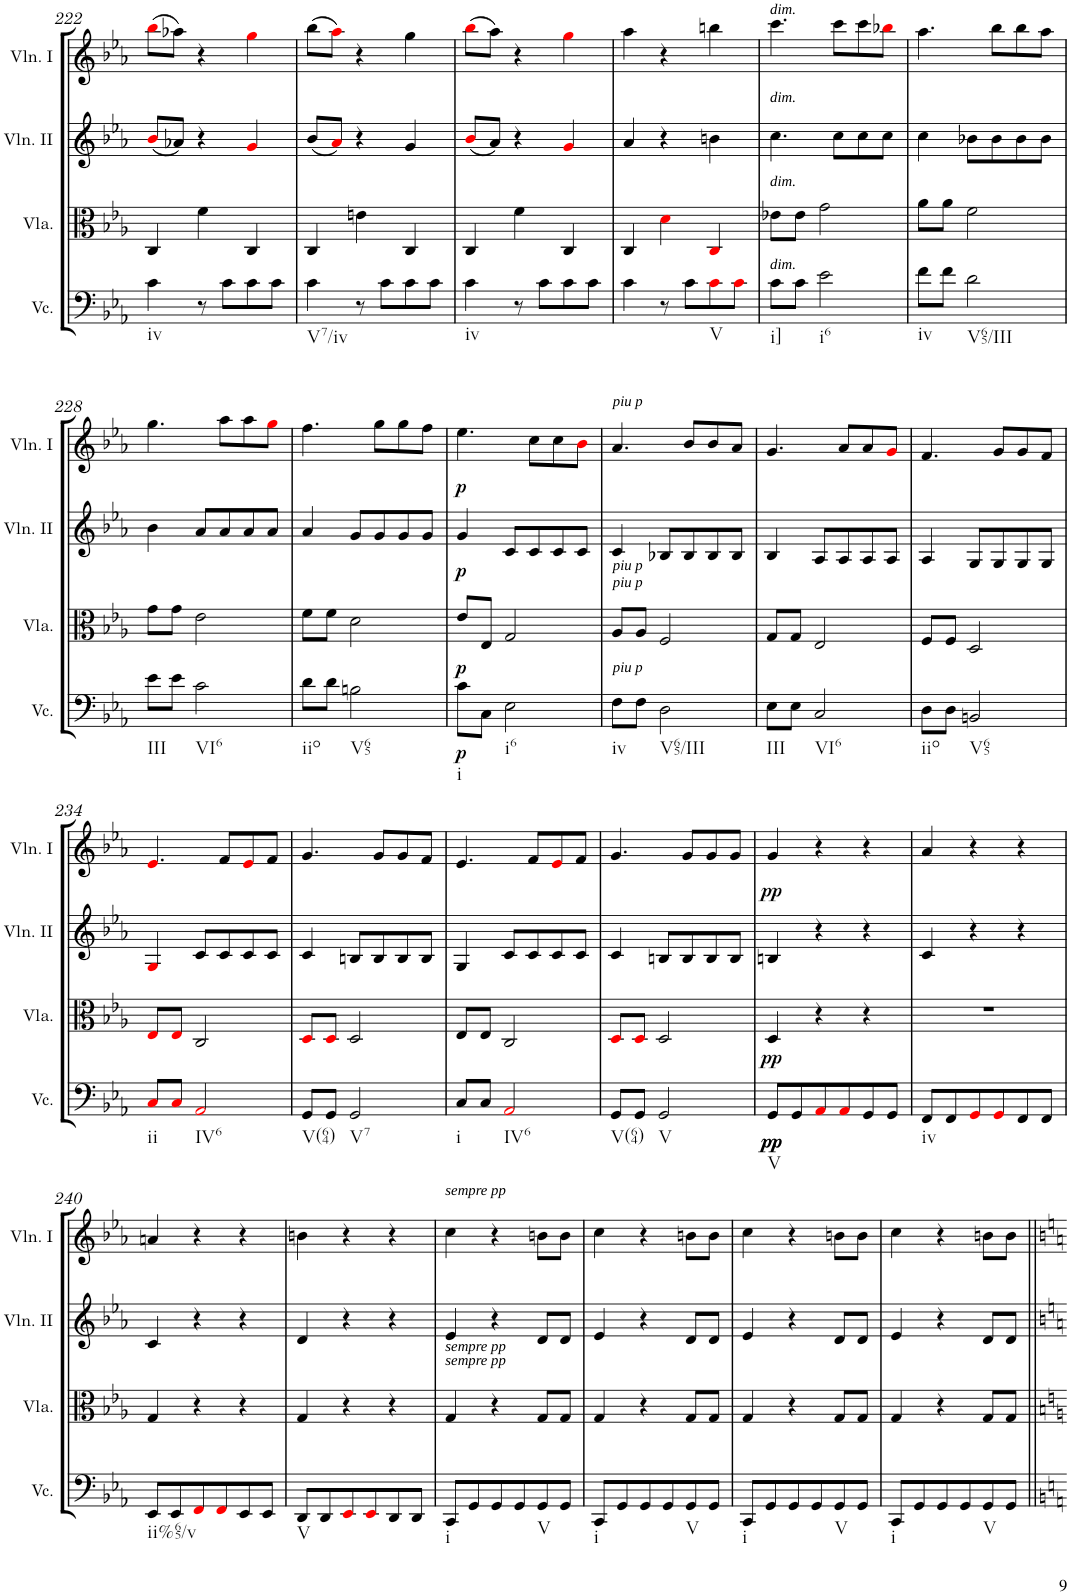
**kern	**dynam	**kern	**dynam	**kern	**dynam	**kern	**dynam
*part4	*part4	*part3	*part3	*part2	*part2	*part1	*part1
*staff4	*staff4	*staff3	*staff3	*staff2	*staff2	*staff1	*staff1
*I"Violoncello	*	*I"Viola	*	*I"Violin II	*	*I"Violin I	*
*I'Vc.	*	*I'Vla.	*	*I'Vln. II	*	*I'Vln. I	*
!!LO:PB:g=z
*clefF4	*	*clefC3	*	*clefG2	*	*clefG2	*
*k[b-e-a-]	*	*k[b-e-a-]	*	*k[b-e-a-]	*	*k[b-e-a-]	*
*c:	*	*c:	*	*c:	*	*c:	*
*M3/4	*	*M3/4	*	*M3/4	*	*M3/4	*
=222	=222	=222	=222	=222	=222	=222	=222
!LO:TX:b:t=iv	!	!	!	!	!	!	!
4c\	.	4C/	.	(8b-i/L	.	(8bb-i\L	.
.	.	.	.	8a-X/J)	.	8aa-X\J)	.
8r	.	4f\	.	4r	.	4r	.
8c\L	.	.	.	.	.	.	.
8c\	.	4C/	.	4gi/	.	4ggi\	.
8c\J	.	.	.	.	.	.	.
=223	=223	=223	=223	=223	=223	=223	=223
!LO:TX:b:t=V7/iv	!	!	!	!	!	!	!
4c\	.	4C/	.	(8b-/L	.	(8bb-\L	.
.	.	.	.	8a-i/J)	.	8aa-i\J)	.
8r	.	4en\	.	4r	.	4r	.
8c\L	.	.	.	.	.	.	.
8c\	.	4C/	.	4g/	.	4gg\	.
8c\J	.	.	.	.	.	.	.
=224	=224	=224	=224	=224	=224	=224	=224
!LO:TX:b:t=iv	!	!	!	!	!	!	!
4c\	.	4C/	.	(8b-i/L	.	(8bb-i\L	.
.	.	.	.	8a-/J)	.	8aa-\J)	.
8r	.	4f\	.	4r	.	4r	.
8c\L	.	.	.	.	.	.	.
8c\	.	4C/	.	4gi/	.	4ggi\	.
8c\J	.	.	.	.	.	.	.
=225	=225	=225	=225	=225	=225	=225	=225
4c\	.	4C/	.	4a-/	.	4aa-\	.
8r	.	4di\	.	4r	.	4r	.
8c\L	.	.	.	.	.	.	.
!LO:TX:b:t=V	!	!	!	!	!	!	!
8ci\	.	4Ci/	.	4bn\	.	4bbn\	.
8ci\J	.	.	.	.	.	.	.
=226	=226	=226	=226	=226	=226	=226	=226
!	!	!	!	!	!	!LO:TX:a:i:t=dim.	!
!	!	!	!	!LO:TX:a:i:t=dim.	!	!	!
!	!	!LO:TX:a:i:t=dim.	!	!	!	!	!
!LO:TX:a:i:t=dim.	!	!	!	!	!	!	!
!LO:TX:b:t=i]	!	!	!	!	!	!	!
8c\L	.	8e-X\L	.	4.cc\	.	4.ccc\	.
8c\J	.	8e-\J	.	.	.	.	.
!LO:TX:b:t=i6	!	!	!	!	!	!	!
2e-\	.	2g\	.	.	.	.	.
.	.	.	.	8cc\L	.	8ccc\L	.
.	.	.	.	8cc\	.	8ccc\	.
.	.	.	.	8cc\J	.	8bb-Xi\J	.
=227	=227	=227	=227	=227	=227	=227	=227
!LO:TX:b:t=iv	!	!	!	!	!	!	!
8f\L	.	8a-\L	.	4cc\	.	4.aa-\	.
8f\J	.	8a-\J	.	.	.	.	.
!LO:TX:b:t=V65/III	!	!	!	!	!	!	!
2d\	.	2f\	.	8b-X\L	.	.	.
.	.	.	.	8b-\	.	8bb-\L	.
.	.	.	.	8b-\	.	8bb-\	.
.	.	.	.	8b-\J	.	8aa-\J	.
!!LO:LB:g=z
=228	=228	=228	=228	=228	=228	=228	=228
!LO:TX:b:t=III	!	!	!	!	!	!	!
8e-\L	.	8g\L	.	4b-\	.	4.gg\	.
8e-\J	.	8g\J	.	.	.	.	.
!LO:TX:b:t=VI6	!	!	!	!	!	!	!
2c\	.	2e-\	.	8a-/L	.	.	.
.	.	.	.	8a-/	.	8aa-\L	.
.	.	.	.	8a-/	.	8aa-\	.
.	.	.	.	8a-/J	.	8ggi\J	.
=229	=229	=229	=229	=229	=229	=229	=229
!LO:TX:b:t=iio	!	!	!	!	!	!	!
8d\L	.	8f\L	.	4a-/	.	4.ff\	.
8d\J	.	8f\J	.	.	.	.	.
!LO:TX:b:t=V65	!	!	!	!	!	!	!
2Bn\	.	2d\	.	8g/L	.	.	.
.	.	.	.	8g/	.	8gg\L	.
.	.	.	.	8g/	.	8gg\	.
.	.	.	.	8g/J	.	8ff\J	.
=230	=230	=230	=230	=230	=230	=230	=230
!LO:TX:b:t=i	!	!	!	!	!	!	!
!	!LO:DY:b	!	!LO:DY:b	!	!LO:DY:b	!	!LO:DY:b
8c\L	p	8e-/L	p	4g/	p	4.ee-\	p
8C\J	.	8E-/J	.	.	.	.	.
!LO:TX:b:t=i6	!	!	!	!	!	!	!
2E-\	.	2G/	.	8c/L	.	.	.
.	.	.	.	8c/	.	8cc\L	.
.	.	.	.	8c/	.	8cc\	.
.	.	.	.	8c/J	.	8b-i\J	.
=231	=231	=231	=231	=231	=231	=231	=231
!	!	!	!	!	!	!LO:TX:a:i:t=piu p	!
!	!	!LO:TX:a:i:t=piu p	!	!	!	!	!
!	!	!LO:TX:a:i:t=piu p	!	!	!	!	!
!LO:TX:a:i:t=piu p	!	!	!	!	!	!	!
!LO:TX:b:t=iv	!	!	!	!	!	!	!
8F\L	.	8A-/L	.	4c/	.	4.a-/	.
8F\J	.	8A-/J	.	.	.	.	.
!LO:TX:b:t=V65/III	!	!	!	!	!	!	!
2D\	.	2F/	.	8B-X/L	.	.	.
.	.	.	.	8B-/	.	8b-/L	.
.	.	.	.	8B-/	.	8b-/	.
.	.	.	.	8B-/J	.	8a-/J	.
=232	=232	=232	=232	=232	=232	=232	=232
!LO:TX:b:t=III	!	!	!	!	!	!	!
8E-\L	.	8G/L	.	4B-/	.	4.g/	.
8E-\J	.	8G/J	.	.	.	.	.
!LO:TX:b:t=VI6	!	!	!	!	!	!	!
2C/	.	2E-/	.	8A-/L	.	.	.
.	.	.	.	8A-/	.	8a-/L	.
.	.	.	.	8A-/	.	8a-/	.
.	.	.	.	8A-/J	.	8gi/J	.
=233	=233	=233	=233	=233	=233	=233	=233
!LO:TX:b:t=iio	!	!	!	!	!	!	!
8D\L	.	8F/L	.	4A-/	.	4.f/	.
8D\J	.	8F/J	.	.	.	.	.
!LO:TX:b:t=V65	!	!	!	!	!	!	!
2BBn/	.	2D/	.	8G/L	.	.	.
.	.	.	.	8G/	.	8g/L	.
.	.	.	.	8G/	.	8g/	.
.	.	.	.	8G/J	.	8f/J	.
!!LO:LB:g=z
=234	=234	=234	=234	=234	=234	=234	=234
!LO:TX:b:t=ii	!	!	!	!	!	!	!
8Ci/L	.	8E-i/L	.	4Gi/	.	4.e-i/	.
8Ci/J	.	8E-i/J	.	.	.	.	.
!LO:TX:b:t=IV6	!	!	!	!	!	!	!
2AA-i/	.	2C/	.	8c/L	.	.	.
.	.	.	.	8c/	.	8f/L	.
.	.	.	.	8c/	.	8e-i/	.
.	.	.	.	8c/J	.	8f/J	.
=235	=235	=235	=235	=235	=235	=235	=235
!LO:TX:b:t=V(64)	!	!	!	!	!	!	!
8GG/L	.	8Di/L	.	4c/	.	4.g/	.
8GG/J	.	8Di/J	.	.	.	.	.
!LO:TX:b:t=V7	!	!	!	!	!	!	!
2GG/	.	2D/	.	8Bn/L	.	.	.
.	.	.	.	8B/	.	8g/L	.
.	.	.	.	8B/	.	8g/	.
.	.	.	.	8B/J	.	8f/J	.
=236	=236	=236	=236	=236	=236	=236	=236
!LO:TX:b:t=i	!	!	!	!	!	!	!
8C/L	.	8E-/L	.	4G/	.	4.e-/	.
8C/J	.	8E-/J	.	.	.	.	.
!LO:TX:b:t=IV6	!	!	!	!	!	!	!
2AA-i/	.	2C/	.	8c/L	.	.	.
.	.	.	.	8c/	.	8f/L	.
.	.	.	.	8c/	.	8e-i/	.
.	.	.	.	8c/J	.	8f/J	.
=237	=237	=237	=237	=237	=237	=237	=237
!LO:TX:b:t=V(64)	!	!	!	!	!	!	!
8GG/L	.	8Di/L	.	4c/	.	4.g/	.
8GG/J	.	8Di/J	.	.	.	.	.
!LO:TX:b:t=V	!	!	!	!	!	!	!
2GG/	.	2D/	.	8Bn/L	.	.	.
.	.	.	.	8B/	.	8g/L	.
.	.	.	.	8B/	.	8g/	.
.	.	.	.	8B/J	.	8g/J	.
=238	=238	=238	=238	=238	=238	=238	=238
!LO:TX:b:t=V	!	!	!	!	!	!	!
!	!LO:DY:b	!	!	!	!	!	!
!	!LO:DY:n=1:b	!	!LO:DY:b	!	!	!	!LO:DY:b
8GG/L	pp pp	4D/	pp	4Bn/	.	4g/	pp
8GG/	.	.	.	.	.	.	.
8AA-i/	.	4r	.	4r	.	4r	.
8AA-i/	.	.	.	.	.	.	.
8GG/	.	4r	.	4r	.	4r	.
8GG/J	.	.	.	.	.	.	.
=239	=239	=239	=239	=239	=239	=239	=239
!LO:TX:b:t=iv	!	!	!	!	!	!	!
8FF/L	.	2.r	.	4c/	.	4a-/	.
8FF/	.	.	.	.	.	.	.
8GGi/	.	.	.	4r	.	4r	.
8GGi/	.	.	.	.	.	.	.
8FF/	.	.	.	4r	.	4r	.
8FF/J	.	.	.	.	.	.	.
!!LO:LB:g=z
=240	=240	=240	=240	=240	=240	=240	=240
!LO:TX:b:t=ii%65/v	!	!	!	!	!	!	!
8EE-/L	.	4G/	.	4c/	.	4an/	.
8EE-/	.	.	.	.	.	.	.
8FFi/	.	4r	.	4r	.	4r	.
8FFi/	.	.	.	.	.	.	.
8EE-/	.	4r	.	4r	.	4r	.
8EE-/J	.	.	.	.	.	.	.
=241	=241	=241	=241	=241	=241	=241	=241
!LO:TX:b:t=V	!	!	!	!	!	!	!
8DD/L	.	4G/	.	4d/	.	4bn\	.
8DD/	.	.	.	.	.	.	.
8EE-i/	.	4r	.	4r	.	4r	.
8EE-i/	.	.	.	.	.	.	.
8DD/	.	4r	.	4r	.	4r	.
8DD/J	.	.	.	.	.	.	.
=242	=242	=242	=242	=242	=242	=242	=242
!	!	!	!	!	!	!LO:TX:a:i:t=sempre pp	!
!	!	!LO:TX:a:i:t=sempre pp	!	!	!	!	!
!	!	!LO:TX:a:i:t=sempre pp	!	!	!	!	!
!LO:TX:b:t=i	!	!	!	!	!	!	!
8CC/L	.	4G/	.	4e-/	.	4cc\	.
8GG/	.	.	.	.	.	.	.
8GG/	.	4r	.	4r	.	4r	.
8GG/	.	.	.	.	.	.	.
!LO:TX:b:t=V	!	!	!	!	!	!	!
8GG/	.	8G/L	.	8d/L	.	8bn\L	.
8GG/J	.	8G/J	.	8d/J	.	8b\J	.
=243	=243	=243	=243	=243	=243	=243	=243
!LO:TX:b:t=i	!	!	!	!	!	!	!
8CC/L	.	4G/	.	4e-/	.	4cc\	.
8GG/	.	.	.	.	.	.	.
8GG/	.	4r	.	4r	.	4r	.
8GG/	.	.	.	.	.	.	.
!LO:TX:b:t=V	!	!	!	!	!	!	!
8GG/	.	8G/L	.	8d/L	.	8bn\L	.
8GG/J	.	8G/J	.	8d/J	.	8b\J	.
=244	=244	=244	=244	=244	=244	=244	=244
!LO:TX:b:t=i	!	!	!	!	!	!	!
8CC/L	.	4G/	.	4e-/	.	4cc\	.
8GG/	.	.	.	.	.	.	.
8GG/	.	4r	.	4r	.	4r	.
8GG/	.	.	.	.	.	.	.
!LO:TX:b:t=V	!	!	!	!	!	!	!
8GG/	.	8G/L	.	8d/L	.	8bn\L	.
8GG/J	.	8G/J	.	8d/J	.	8b\J	.
=245	=245	=245	=245	=245	=245	=245	=245
!LO:TX:b:t=i	!	!	!	!	!	!	!
8CC/L	.	4G/	.	4e-/	.	4cc\	.
8GG/	.	.	.	.	.	.	.
8GG/	.	4r	.	4r	.	4r	.
8GG/	.	.	.	.	.	.	.
!LO:TX:b:t=V	!	!	!	!	!	!	!
8GG/	.	8G/L	.	8d/L	.	8bn\L	.
8GG/J	.	8G/J	.	8d/J	.	8b\J	.
=||	=||	=||	=||	=||	=||	=||	=||
*-	*-	*-	*-	*-	*-	*-	*-
